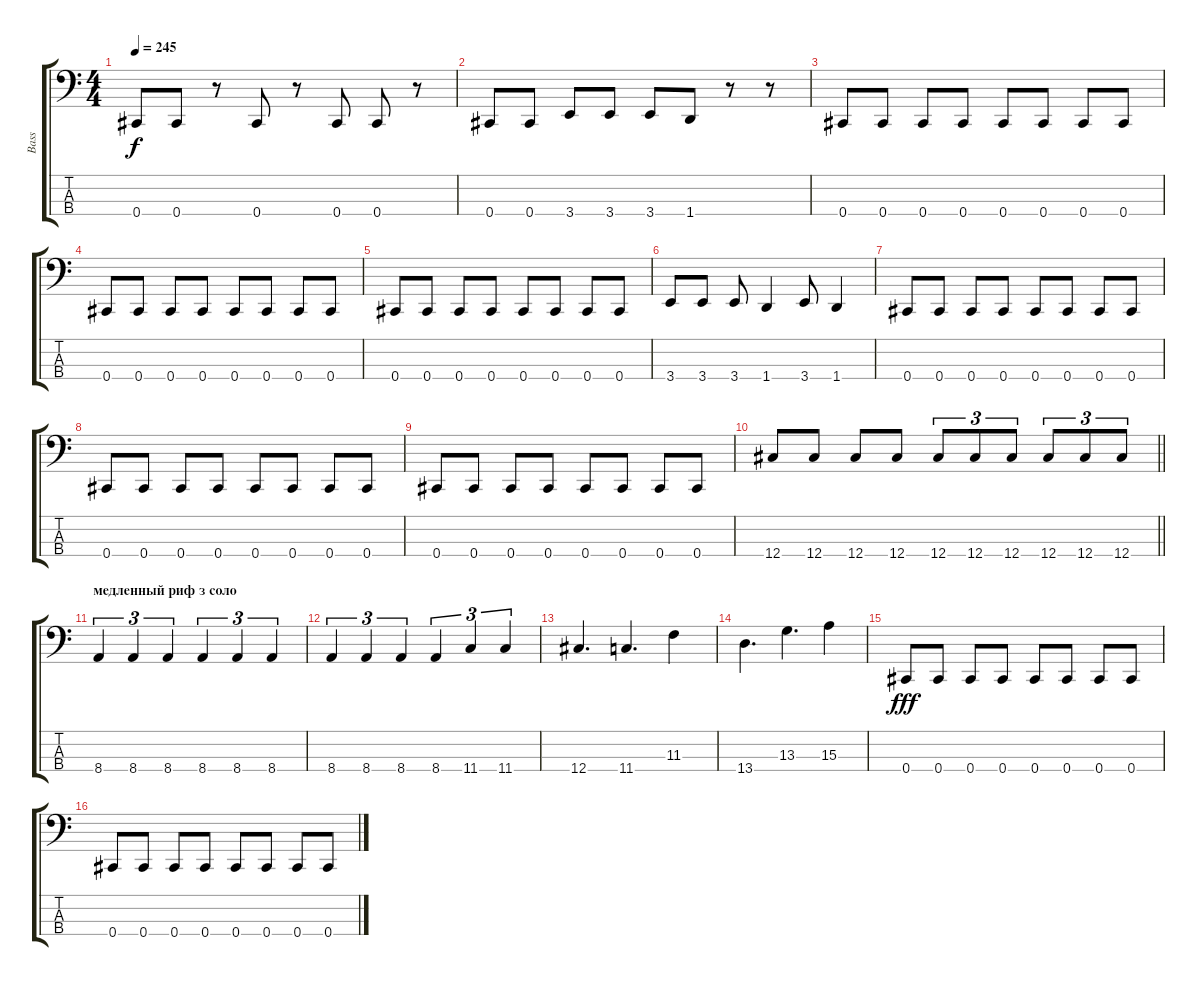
\track ("Bass" "Bass") {instrument electricbassfinger}
\staff {score tabs}
\tuning (E2 B1 Gb1 Db1) {hide}
\ts (4 4)
\tempo 245
\clef f4
\ks c
0.4.8{dy f} 0.4.8 r.8 0.4.8 r.8 0.4.8 0.4.8 r.8 |
0.4.8 0.4.8 3.4.8 3.4.8 3.4.8 1.4.8 r.8 r.8 |
0.4.8 0.4.8 0.4.8 0.4.8 0.4.8 0.4.8 0.4.8 0.4.8 |
0.4.8 0.4.8 0.4.8 0.4.8 0.4.8 0.4.8 0.4.8 0.4.8 |
0.4.8 0.4.8 0.4.8 0.4.8 0.4.8 0.4.8 0.4.8 0.4.8 |
3.4.8 3.4.8 3.4.8 1.4.4 3.4.8 1.4.4 |
0.4.8 0.4.8 0.4.8 0.4.8 0.4.8 0.4.8 0.4.8 0.4.8 |
0.4.8 0.4.8 0.4.8 0.4.8 0.4.8 0.4.8 0.4.8 0.4.8 |
0.4.8 0.4.8 0.4.8 0.4.8 0.4.8 0.4.8 0.4.8 0.4.8 |
\barLineRight lightlight
12.4.8 12.4.8 12.4.8 12.4.8 12.4.8{tu (3 2)} 12.4.8{tu (3 2)} 12.4.8{tu (3 2)} 12.4.8{tu (3 2)} 12.4.8{tu (3 2)} 12.4.8{tu (3 2)} |
\section ("" "медленный риф з соло")
8.4.4{tu (3 2)} 8.4.4{tu (3 2)} 8.4.4{tu (3 2)} 8.4.4{tu (3 2)} 8.4.4{tu (3 2)} 8.4.4{tu (3 2)} |
8.4.4{tu (3 2)} 8.4.4{tu (3 2)} 8.4.4{tu (3 2)} 8.4.4{tu (3 2)} 11.4.4{tu (3 2)} 11.4.4{tu (3 2)} |
12.4.4{d} 11.4.4{d} 11.3.4 |
13.4.4{d} 13.3.4{d} 15.3.4 |
0.4.8{dy fff} 0.4.8 0.4.8 0.4.8 0.4.8 0.4.8 0.4.8 0.4.8 |
0.4.8 0.4.8 0.4.8 0.4.8 0.4.8 0.4.8 0.4.8 0.4.8
